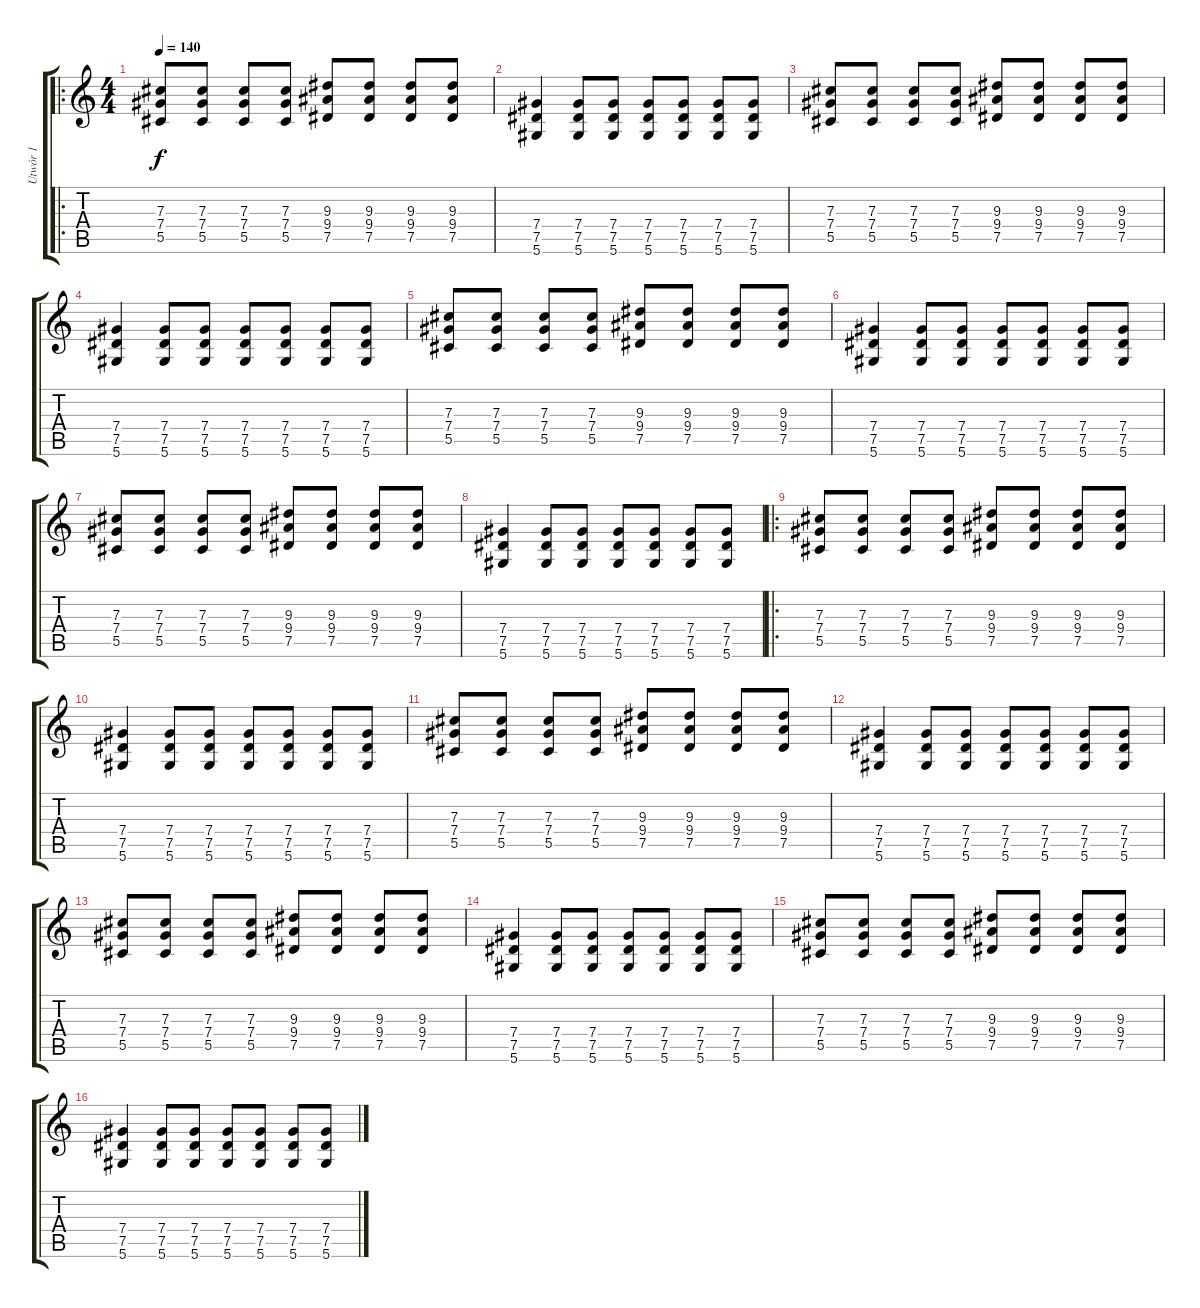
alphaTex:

\track ("Utwór 1" "Utwór 1") {instrument distortionguitar}
\staff {score tabs}
\tuning (Eb4 Bb3 Gb3 Db3 Ab2 Eb2) {hide}
\ro
\ts (4 4)
\tempo 140
\clef g2
\ks c
(7.3 7.4 5.5).8{dy f} (7.3 7.4 5.5).8 (7.3 7.4 5.5).8 (7.3 7.4 5.5).8 (9.3 9.4 7.5).8 (9.3 9.4 7.5).8 (9.3 9.4 7.5).8 (9.3 9.4 7.5).8 |
(7.4 7.5 5.6).4 (7.4 7.5 5.6).8 (7.4 7.5 5.6).8 (7.4 7.5 5.6).8 (7.4 7.5 5.6).8 (7.4 7.5 5.6).8 (7.4 7.5 5.6).8 |
(7.3 7.4 5.5).8 (7.3 7.4 5.5).8 (7.3 7.4 5.5).8 (7.3 7.4 5.5).8 (9.3 9.4 7.5).8 (9.3 9.4 7.5).8 (9.3 9.4 7.5).8 (9.3 9.4 7.5).8 |
(7.4 7.5 5.6).4 (7.4 7.5 5.6).8 (7.4 7.5 5.6).8 (7.4 7.5 5.6).8 (7.4 7.5 5.6).8 (7.4 7.5 5.6).8 (7.4 7.5 5.6).8 |
(7.3 7.4 5.5).8 (7.3 7.4 5.5).8 (7.3 7.4 5.5).8 (7.3 7.4 5.5).8 (9.3 9.4 7.5).8 (9.3 9.4 7.5).8 (9.3 9.4 7.5).8 (9.3 9.4 7.5).8 |
(7.4 7.5 5.6).4 (7.4 7.5 5.6).8 (7.4 7.5 5.6).8 (7.4 7.5 5.6).8 (7.4 7.5 5.6).8 (7.4 7.5 5.6).8 (7.4 7.5 5.6).8 |
(7.3 7.4 5.5).8 (7.3 7.4 5.5).8 (7.3 7.4 5.5).8 (7.3 7.4 5.5).8 (9.3 9.4 7.5).8 (9.3 9.4 7.5).8 (9.3 9.4 7.5).8 (9.3 9.4 7.5).8 |
(7.4 7.5 5.6).4 (7.4 7.5 5.6).8 (7.4 7.5 5.6).8 (7.4 7.5 5.6).8 (7.4 7.5 5.6).8 (7.4 7.5 5.6).8 (7.4 7.5 5.6).8 |
\ro
(7.3 7.4 5.5).8 (7.3 7.4 5.5).8 (7.3 7.4 5.5).8 (7.3 7.4 5.5).8 (9.3 9.4 7.5).8 (9.3 9.4 7.5).8 (9.3 9.4 7.5).8 (9.3 9.4 7.5).8 |
(7.4 7.5 5.6).4 (7.4 7.5 5.6).8 (7.4 7.5 5.6).8 (7.4 7.5 5.6).8 (7.4 7.5 5.6).8 (7.4 7.5 5.6).8 (7.4 7.5 5.6).8 |
(7.3 7.4 5.5).8 (7.3 7.4 5.5).8 (7.3 7.4 5.5).8 (7.3 7.4 5.5).8 (9.3 9.4 7.5).8 (9.3 9.4 7.5).8 (9.3 9.4 7.5).8 (9.3 9.4 7.5).8 |
(7.4 7.5 5.6).4 (7.4 7.5 5.6).8 (7.4 7.5 5.6).8 (7.4 7.5 5.6).8 (7.4 7.5 5.6).8 (7.4 7.5 5.6).8 (7.4 7.5 5.6).8 |
(7.3 7.4 5.5).8 (7.3 7.4 5.5).8 (7.3 7.4 5.5).8 (7.3 7.4 5.5).8 (9.3 9.4 7.5).8 (9.3 9.4 7.5).8 (9.3 9.4 7.5).8 (9.3 9.4 7.5).8 |
(7.4 7.5 5.6).4 (7.4 7.5 5.6).8 (7.4 7.5 5.6).8 (7.4 7.5 5.6).8 (7.4 7.5 5.6).8 (7.4 7.5 5.6).8 (7.4 7.5 5.6).8 |
(7.3 7.4 5.5).8 (7.3 7.4 5.5).8 (7.3 7.4 5.5).8 (7.3 7.4 5.5).8 (9.3 9.4 7.5).8 (9.3 9.4 7.5).8 (9.3 9.4 7.5).8 (9.3 9.4 7.5).8 |
(7.4 7.5 5.6).4 (7.4 7.5 5.6).8 (7.4 7.5 5.6).8 (7.4 7.5 5.6).8 (7.4 7.5 5.6).8 (7.4 7.5 5.6).8 (7.4 7.5 5.6).8
